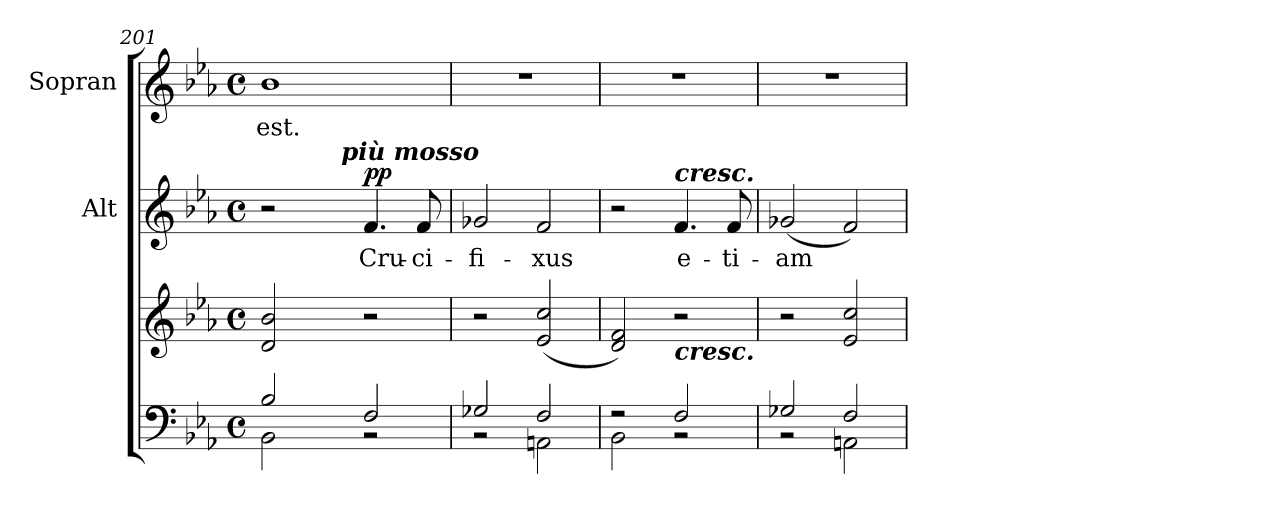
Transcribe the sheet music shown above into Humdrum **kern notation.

**kern	**kern	**kern	**text	**dynam	**kern	**text
*part3	*part3	*part2	*part2	*part2	*part1	*part1
*staff4	*staff3	*staff2	*staff2	*staff2	*staff1	*staff1
*	*	*I"Alt	*	*	*I"Sopran	*
*	*	*I'A.	*	*	*I'S.	*
*clefF4	*clefG2	*clefG2	*	*	*clefG2	*
*k[b-e-a-]	*k[b-e-a-]	*k[b-e-a-]	*	*	*k[b-e-a-]	*
*E-:	*E-:	*E-:	*	*	*E-:	*
*M4/4	*M4/4	*M4/4	*	*	*M4/4	*
*met(c)	*met(c)	*met(c)	*	*	*met(c)	*
=201	=201	=201	=201	=201	=201	=201
*^	*	*	*	*	*	*
!	!	!	!	!	!	!	!LO:LY:b
*	*	*	*^	*	*	*	*
2B-/	2BB-\	2d/ 2b-/	2r	4ryy	.	.	1b-	est.
.	.	.	.	8ryy	.	.	.	.
.	.	.	.	32ryy	.	.	.	.
!	!	!	!	!LO:TX:a:Bi:t=più mosso	!	!	!	!
.	.	.	.	2ryy	.	.	.	.
!	!	!	!	!	!LO:LY:b	!LO:DY:a	!	!
2F/	2rBB	2r	4.f/	.	Cru-	pp	.	.
!	!	!	!	!	!LO:LY:b	!	!	!
.	.	.	8f/	.	-ci-	.	.	.
.	.	.	.	16.ryy	.	.	.	.
=202	=202	=202	=202	=202	=202	=202	=202	=202
!	!	!	!	!	!LO:LY:b	!	!	!
*	*	*	*v	*v	*	*	*	*
2G-X/	2rBB	2r	2g-X/	-fi-	.	1r	.
!	!	!	!	!LO:LY:b	!	!	!
2F/	2AAn\	(<2e-/ 2cc/	2f/	-xus	.	.	.
!!LO:LB:g=z
=203	=203	=203	=203	=203	=203	=203	=203
2rF	2BB-\	2d/ 2f/)	2r	.	.	1r	.
!	!	!	!LO:TX:a:Bi:t=cresc.	!	!	!	!
!	!	!LO:TX:b:Bi:t=cresc.	!	!	!	!	!
!	!	!	!	!LO:LY:b	!	!	!
2F/	2rBB	2r	4.f/	e-	.	.	.
!	!	!	!	!LO:LY:b	!	!	!
.	.	.	8f/	-ti-	.	.	.
=204	=204	=204	=204	=204	=204	=204	=204
!	!	!	!	!LO:LY:b	!	!	!
2G-X/	2rBB	2r	(<2g-X/	-am	.	1r	.
2F/	2AAn\	2e-/ 2cc/	2f/)	.	.	.	.
*v	*v	*	*	*	*	*	*
=	=	=	=	=	=	=
*-	*-	*-	*-	*-	*-	*-
